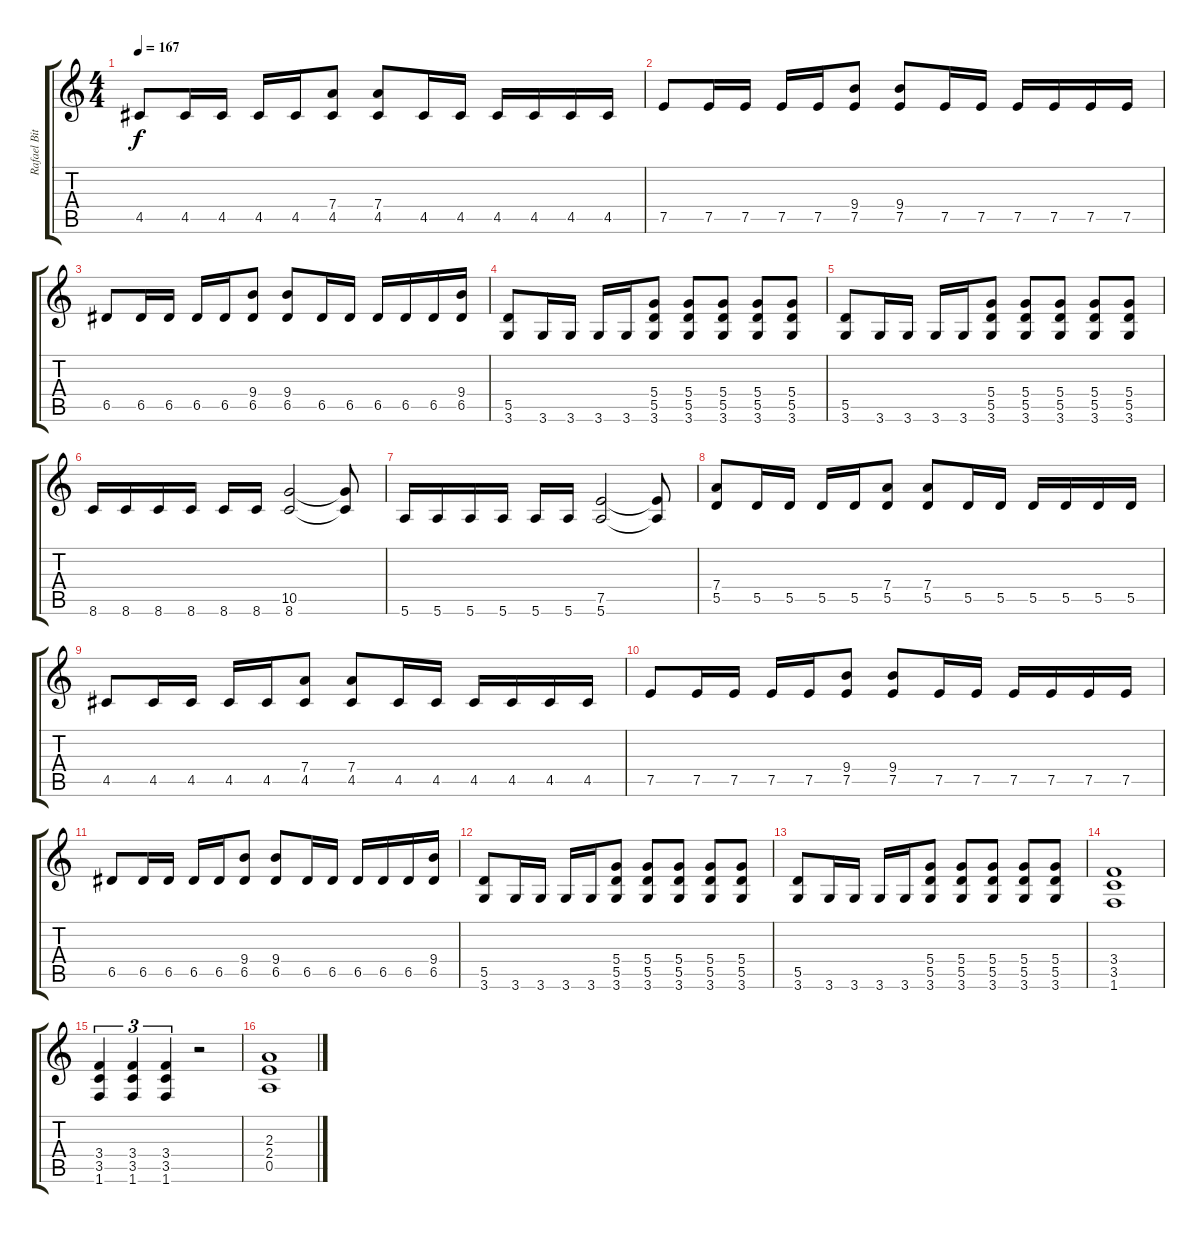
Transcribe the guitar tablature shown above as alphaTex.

\track ("Rafael Bittencourt" "Rafael Bit") {instrument distortionguitar}
\staff {score tabs}
\tuning (E4 B3 G3 D3 A2 E2) {hide}
\ts (4 4)
\tempo 167
\clef g2
\ks c
4.5.8{dy f} 4.5.16 4.5.16 4.5.16 4.5.16 (7.4 4.5).8 (7.4 4.5).8 4.5.16 4.5.16 4.5.16 4.5.16 4.5.16 4.5.16 |
7.5.8 7.5.16 7.5.16 7.5.16 7.5.16 (9.4 7.5).8 (9.4 7.5).8 7.5.16 7.5.16 7.5.16 7.5.16 7.5.16 7.5.16 |
6.5.8 6.5.16 6.5.16 6.5.16 6.5.16 (9.4 6.5).8 (9.4 6.5).8 6.5.16 6.5.16 6.5.16 6.5.16 6.5.16 (9.4 6.5).16 |
(5.5 3.6).8 3.6.16 3.6.16 3.6.16 3.6.16 (5.4 5.5 3.6).8 (5.4 5.5 3.6).8 (5.4 5.5 3.6).8 (5.4 5.5 3.6).8 (5.4 5.5 3.6).8 |
(5.5 3.6).8 3.6.16 3.6.16 3.6.16 3.6.16 (5.4 5.5 3.6).8 (5.4 5.5 3.6).8 (5.4 5.5 3.6).8 (5.4 5.5 3.6).8 (5.4 5.5 3.6).8 |
8.6.16 8.6.16 8.6.16 8.6.16 8.6.16 8.6.16 (10.5 8.6).2 (10.5{t} 8.6{t}).8 |
5.6.16 5.6.16 5.6.16 5.6.16 5.6.16 5.6.16 (7.5 5.6).2 (7.5{t} 5.6{t}).8 |
(7.4 5.5).8 5.5.16 5.5.16 5.5.16 5.5.16 (7.4 5.5).8 (7.4 5.5).8 5.5.16 5.5.16 5.5.16 5.5.16 5.5.16 5.5.16 |
4.5.8 4.5.16 4.5.16 4.5.16 4.5.16 (7.4 4.5).8 (7.4 4.5).8 4.5.16 4.5.16 4.5.16 4.5.16 4.5.16 4.5.16 |
7.5.8 7.5.16 7.5.16 7.5.16 7.5.16 (9.4 7.5).8 (9.4 7.5).8 7.5.16 7.5.16 7.5.16 7.5.16 7.5.16 7.5.16 |
6.5.8 6.5.16 6.5.16 6.5.16 6.5.16 (9.4 6.5).8 (9.4 6.5).8 6.5.16 6.5.16 6.5.16 6.5.16 6.5.16 (9.4 6.5).16 |
(5.5 3.6).8 3.6.16 3.6.16 3.6.16 3.6.16 (5.4 5.5 3.6).8 (5.4 5.5 3.6).8 (5.4 5.5 3.6).8 (5.4 5.5 3.6).8 (5.4 5.5 3.6).8 |
(5.5 3.6).8 3.6.16 3.6.16 3.6.16 3.6.16 (5.4 5.5 3.6).8 (5.4 5.5 3.6).8 (5.4 5.5 3.6).8 (5.4 5.5 3.6).8 (5.4 5.5 3.6).8 |
(3.4 3.5 1.6).1 |
(3.4 3.5 1.6).4{tu (3 2)} (3.4 3.5 1.6).4{tu (3 2)} (3.4 3.5 1.6).4{tu (3 2)} r.2 |
(2.3 2.4 0.5).1
